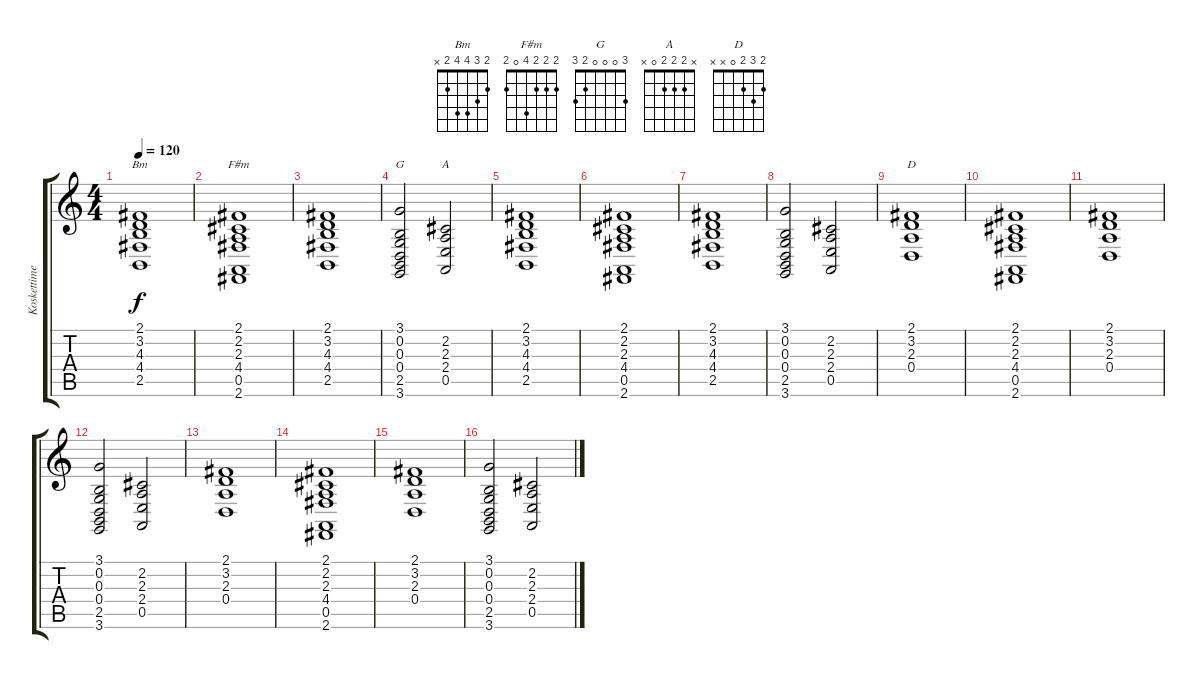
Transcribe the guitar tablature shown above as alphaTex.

\track ("Koskettimet" "Koskettime") {instrument pad2warm}
\staff {score tabs}
\tuning (E4 B3 G3 D3 A2 E2) {hide}
\chord ("Bm" 2 3 4 4 2 x)
\chord ("F#m" 2 2 2 4 0 2)
\chord ("G" 3 0 0 0 2 3)
\chord ("A" x 2 2 2 0 x)
\chord ("D" 2 3 2 0 x x)
\ts (4 4)
\tempo 120
\clef g2
\ks c
(2.1 3.2 4.3 4.4 2.5).1{ch "Bm" dy f} |
(2.1 2.2 2.3 4.4 0.5 2.6).1{ch "F#m"} |
(2.1 3.2 4.3 4.4 2.5).1 |
(3.1 0.2 0.3 0.4 2.5 3.6).2{ch "G"} (2.2 2.3 2.4 0.5).2{ch "A"} |
(2.1 3.2 4.3 4.4 2.5).1 |
(2.1 2.2 2.3 4.4 0.5 2.6).1 |
(2.1 3.2 4.3 4.4 2.5).1 |
(3.1 0.2 0.3 0.4 2.5 3.6).2 (2.2 2.3 2.4 0.5).2 |
(2.1 3.2 2.3 0.4).1{ch "D"} |
(2.1 2.2 2.3 4.4 0.5 2.6).1 |
(2.1 3.2 2.3 0.4).1 |
(3.1 0.2 0.3 0.4 2.5 3.6).2 (2.2 2.3 2.4 0.5).2 |
(2.1 3.2 2.3 0.4).1 |
(2.1 2.2 2.3 4.4 0.5 2.6).1 |
(2.1 3.2 2.3 0.4).1 |
(3.1 0.2 0.3 0.4 2.5 3.6).2 (2.2 2.3 2.4 0.5).2
